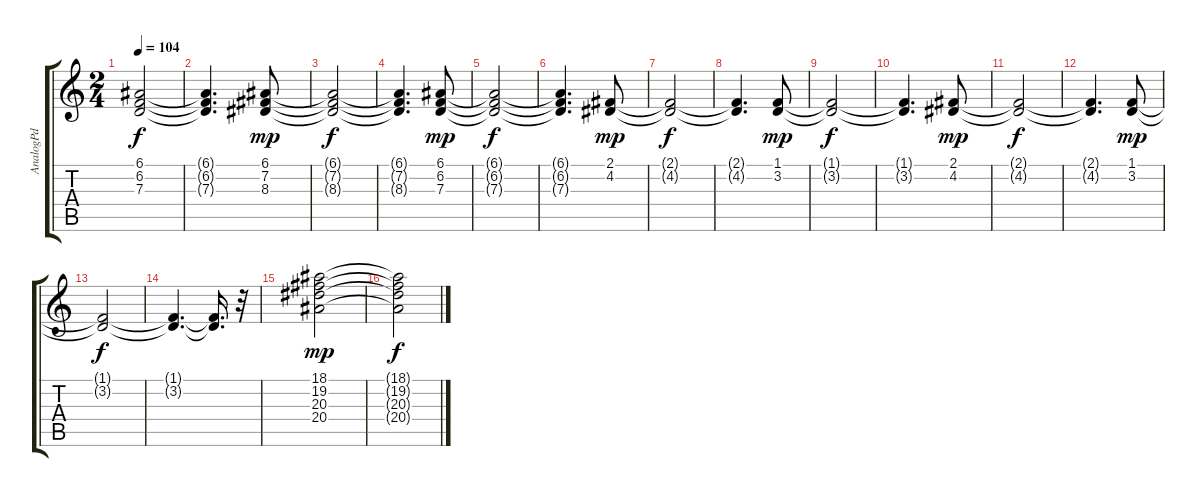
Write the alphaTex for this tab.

\track ("AnalogPd" "AnalogPd") {instrument synthstrings1}
\staff {score tabs}
\tuning (E4 B3 G3 D3 A2 E2) {hide}
\ts (2 4)
\tempo 104
\clef g2
\ks c
(6.1{t} 6.2{t} 7.3{t}).2{dy f} |
(6.1{t} 6.2{t} 7.3{t}).4{d} (6.1 7.2 8.3).8{dy mp} |
(6.1{t} 7.2{t} 8.3{t}).2{dy f} |
(6.1{t} 7.2{t} 8.3{t}).4{d} (6.1 6.2 7.3).8{dy mp} |
(6.1{t} 6.2{t} 7.3{t}).2{dy f} |
(6.1{t} 6.2{t} 7.3{t}).4{d} (2.1 4.2).8{dy mp} |
(2.1{t} 4.2{t}).2{dy f} |
(2.1{t} 4.2{t}).4{d} (1.1 3.2).8{dy mp} |
(1.1{t} 3.2{t}).2{dy f} |
(1.1{t} 3.2{t}).4{d} (2.1 4.2).8{dy mp} |
(2.1{t} 4.2{t}).2{dy f} |
(2.1{t} 4.2{t}).4{d} (1.1 3.2).8{dy mp} |
(1.1{t} 3.2{t}).2{dy f} |
(1.1{t} 3.2{t}).4{d} (1.1{t} 3.2{t}).16{d} r.32 |
(18.1 19.2 20.3 20.4).2{dy mp} |
(18.1{t} 19.2{t} 20.3{t} 20.4{t}).2{dy f}
